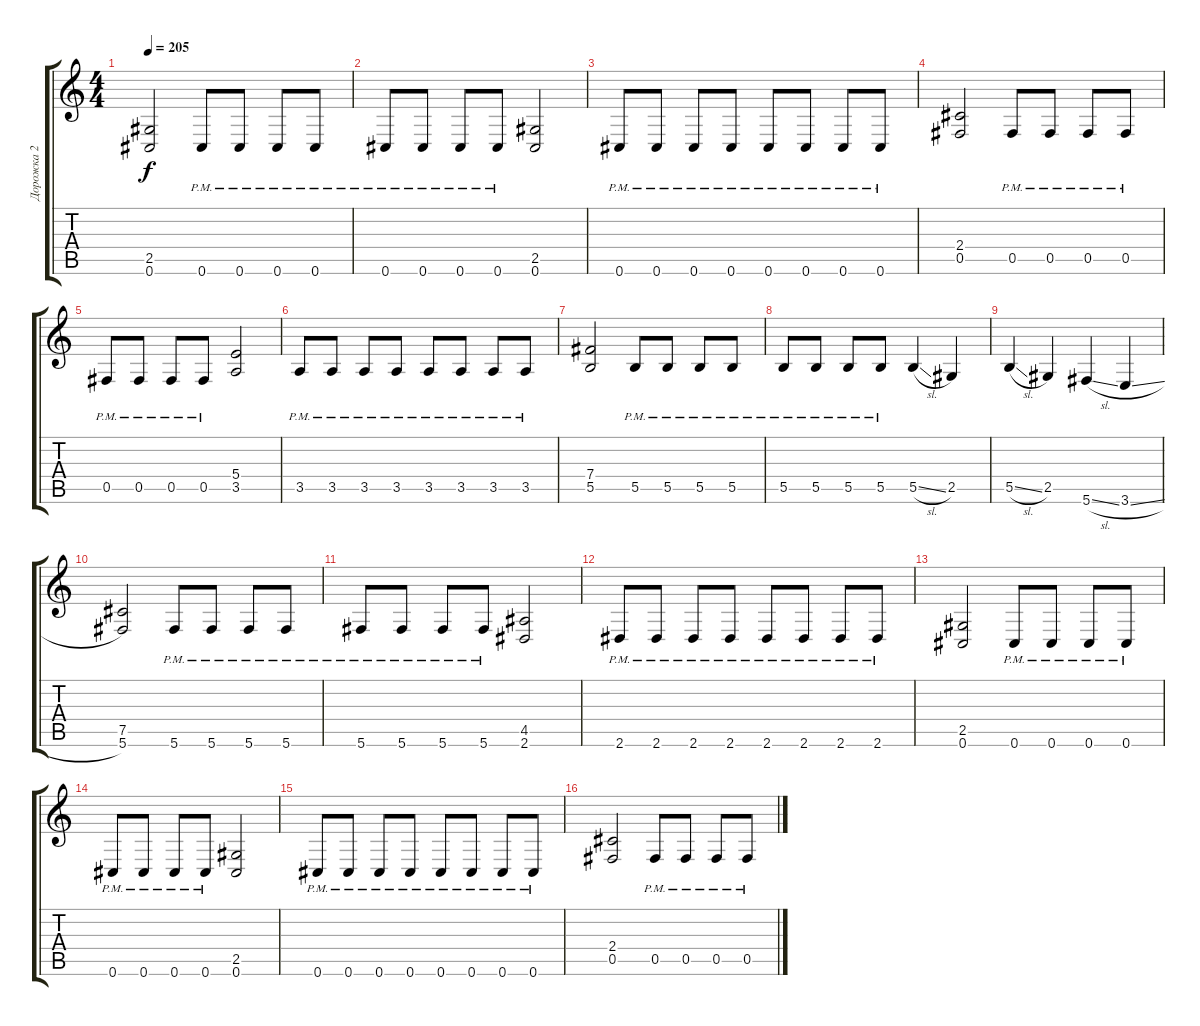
\track ("Дорожка 2" "Дорожка 2") {instrument distortionguitar}
\staff {score tabs}
\tuning (Db4 Ab3 E3 B2 Gb2 Db2) {hide}
\ts (4 4)
\tempo 205
\clef g2
\ks c
(2.5 0.6).2{dy f} 0.6{pm}.8 0.6{pm}.8 0.6{pm}.8 0.6{pm}.8 |
0.6{pm}.8 0.6{pm}.8 0.6{pm}.8 0.6{pm}.8 (2.5 0.6).2 |
0.6{pm}.8 0.6{pm}.8 0.6{pm}.8 0.6{pm}.8 0.6{pm}.8 0.6{pm}.8 0.6{pm}.8 0.6{pm}.8 |
(2.4 0.5).2 0.5{pm}.8 0.5{pm}.8 0.5{pm}.8 0.5{pm}.8 |
0.5{pm}.8 0.5{pm}.8 0.5{pm}.8 0.5{pm}.8 (5.4 3.5).2 |
3.5{pm}.8 3.5{pm}.8 3.5{pm}.8 3.5{pm}.8 3.5{pm}.8 3.5{pm}.8 3.5{pm}.8 3.5{pm}.8 |
(7.4 5.5).2 5.5{pm}.8 5.5{pm}.8 5.5{pm}.8 5.5{pm}.8 |
5.5{pm}.8 5.5{pm}.8 5.5{pm}.8 5.5{pm}.8 5.5{sl}.4 2.5.4 |
5.5{sl}.4 2.5.4 5.6{sl}.4 3.6{sl}.4 |
(7.5 5.6).2 5.6{pm}.8 5.6{pm}.8 5.6{pm}.8 5.6{pm}.8 |
5.6{pm}.8 5.6{pm}.8 5.6{pm}.8 5.6{pm}.8 (4.5 2.6).2 |
2.6{pm}.8 2.6{pm}.8 2.6{pm}.8 2.6{pm}.8 2.6{pm}.8 2.6{pm}.8 2.6{pm}.8 2.6{pm}.8 |
(2.5 0.6).2 0.6{pm}.8 0.6{pm}.8 0.6{pm}.8 0.6{pm}.8 |
0.6{pm}.8 0.6{pm}.8 0.6{pm}.8 0.6{pm}.8 (2.5 0.6).2 |
0.6{pm}.8 0.6{pm}.8 0.6{pm}.8 0.6{pm}.8 0.6{pm}.8 0.6{pm}.8 0.6{pm}.8 0.6{pm}.8 |
(2.4 0.5).2 0.5{pm}.8 0.5{pm}.8 0.5{pm}.8 0.5{pm}.8
